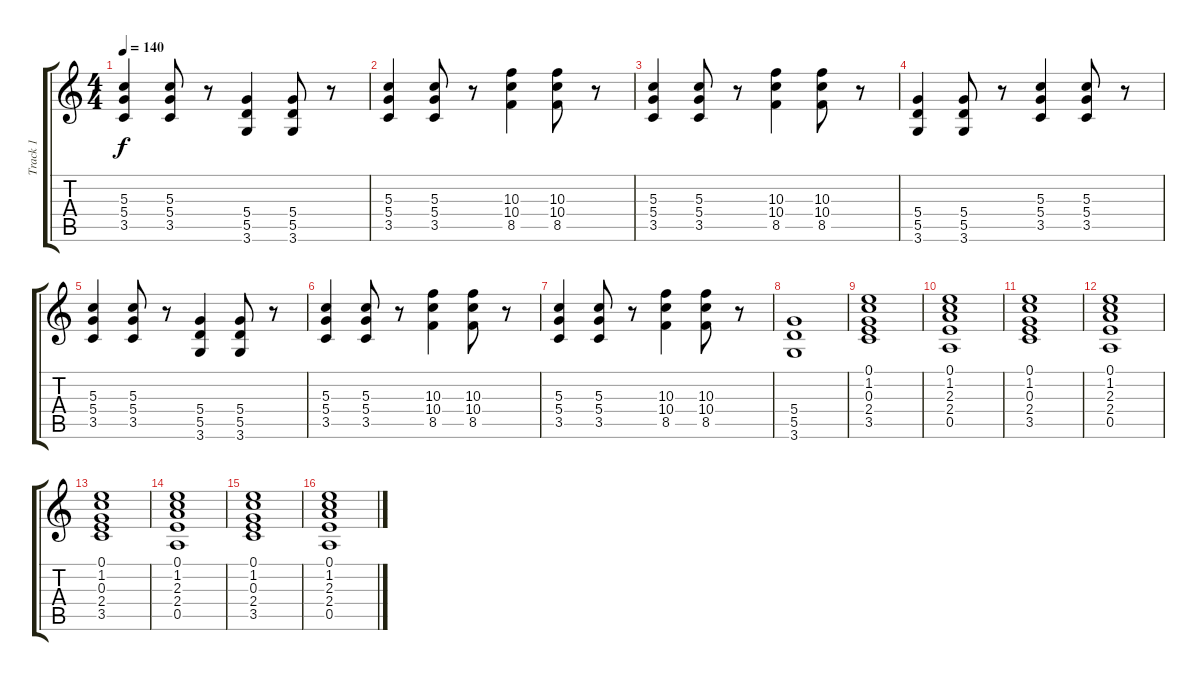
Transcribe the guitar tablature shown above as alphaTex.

\track ("Track 1" "Track 1") {instrument acousticguitarsteel}
\staff {score tabs}
\tuning (E4 B3 G3 D3 A2 E2) {hide}
\ts (4 4)
\tempo 140
\clef g2
\ks c
(5.3 5.4 3.5).4{dy f} (5.3 5.4 3.5).8 r.8 (5.4 5.5 3.6).4 (5.4 5.5 3.6).8 r.8 |
(5.3 5.4 3.5).4 (5.3 5.4 3.5).8 r.8 (10.3 10.4 8.5).4 (10.3 10.4 8.5).8 r.8 |
(5.3 5.4 3.5).4 (5.3 5.4 3.5).8 r.8 (10.3 10.4 8.5).4 (10.3 10.4 8.5).8 r.8 |
(5.4 5.5 3.6).4 (5.4 5.5 3.6).8 r.8 (5.3 5.4 3.5).4 (5.3 5.4 3.5).8 r.8 |
(5.3 5.4 3.5).4 (5.3 5.4 3.5).8 r.8 (5.4 5.5 3.6).4 (5.4 5.5 3.6).8 r.8 |
(5.3 5.4 3.5).4 (5.3 5.4 3.5).8 r.8 (10.3 10.4 8.5).4 (10.3 10.4 8.5).8 r.8 |
(5.3 5.4 3.5).4 (5.3 5.4 3.5).8 r.8 (10.3 10.4 8.5).4 (10.3 10.4 8.5).8 r.8 |
(5.4 5.5 3.6).1 |
(0.1 1.2 0.3 2.4 3.5).1 |
(0.1 1.2 2.3 2.4 0.5).1 |
(0.1 1.2 0.3 2.4 3.5).1 |
(0.1 1.2 2.3 2.4 0.5).1 |
(0.1 1.2 0.3 2.4 3.5).1 |
(0.1 1.2 2.3 2.4 0.5).1 |
(0.1 1.2 0.3 2.4 3.5).1 |
(0.1 1.2 2.3 2.4 0.5).1
